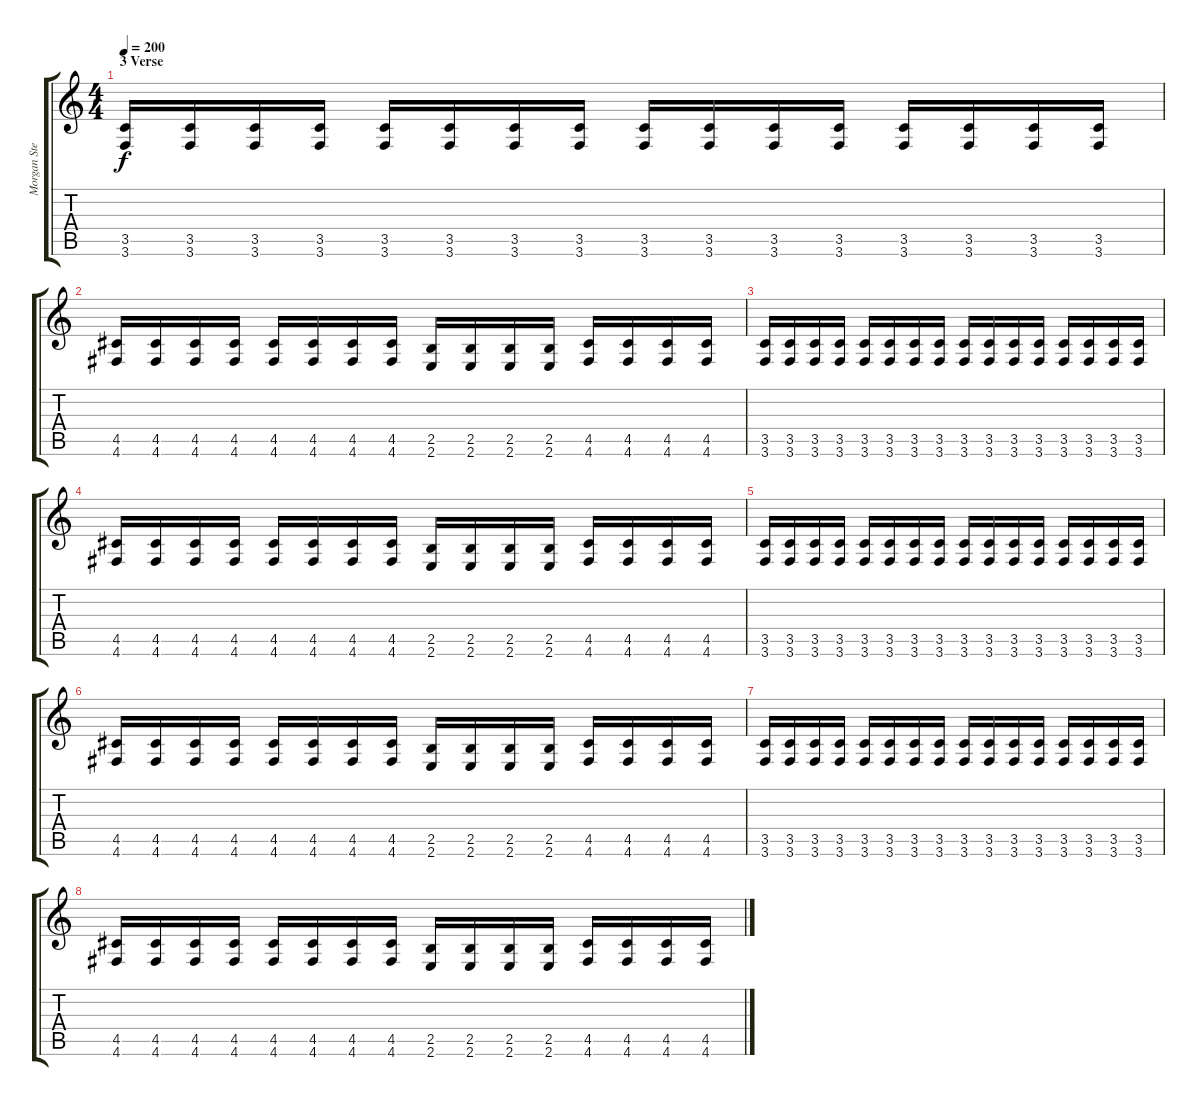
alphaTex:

\track ("Morgan Steinmeyer Håkansson " "Morgan Ste") {instrument distortionguitar}
\staff {score tabs}
\tuning (E4 B3 G3 D3 A2 D2) {hide}
\ts (4 4)
\section ("" "3 Verse")
\tempo 200
\clef g2
\ks c
(3.5 3.6).16{dy f} (3.5 3.6).16 (3.5 3.6).16 (3.5 3.6).16 (3.5 3.6).16 (3.5 3.6).16 (3.5 3.6).16 (3.5 3.6).16 (3.5 3.6).16 (3.5 3.6).16 (3.5 3.6).16 (3.5 3.6).16 (3.5 3.6).16 (3.5 3.6).16 (3.5 3.6).16 (3.5 3.6).16 |
(4.5 4.6).16 (4.5 4.6).16 (4.5 4.6).16 (4.5 4.6).16 (4.5 4.6).16 (4.5 4.6).16 (4.5 4.6).16 (4.5 4.6).16 (2.5 2.6).16 (2.5 2.6).16 (2.5 2.6).16 (2.5 2.6).16 (4.5 4.6).16 (4.5 4.6).16 (4.5 4.6).16 (4.5 4.6).16 |
(3.5 3.6).16 (3.5 3.6).16 (3.5 3.6).16 (3.5 3.6).16 (3.5 3.6).16 (3.5 3.6).16 (3.5 3.6).16 (3.5 3.6).16 (3.5 3.6).16 (3.5 3.6).16 (3.5 3.6).16 (3.5 3.6).16 (3.5 3.6).16 (3.5 3.6).16 (3.5 3.6).16 (3.5 3.6).16 |
(4.5 4.6).16 (4.5 4.6).16 (4.5 4.6).16 (4.5 4.6).16 (4.5 4.6).16 (4.5 4.6).16 (4.5 4.6).16 (4.5 4.6).16 (2.5 2.6).16 (2.5 2.6).16 (2.5 2.6).16 (2.5 2.6).16 (4.5 4.6).16 (4.5 4.6).16 (4.5 4.6).16 (4.5 4.6).16 |
(3.5 3.6).16 (3.5 3.6).16 (3.5 3.6).16 (3.5 3.6).16 (3.5 3.6).16 (3.5 3.6).16 (3.5 3.6).16 (3.5 3.6).16 (3.5 3.6).16 (3.5 3.6).16 (3.5 3.6).16 (3.5 3.6).16 (3.5 3.6).16 (3.5 3.6).16 (3.5 3.6).16 (3.5 3.6).16 |
(4.5 4.6).16 (4.5 4.6).16 (4.5 4.6).16 (4.5 4.6).16 (4.5 4.6).16 (4.5 4.6).16 (4.5 4.6).16 (4.5 4.6).16 (2.5 2.6).16 (2.5 2.6).16 (2.5 2.6).16 (2.5 2.6).16 (4.5 4.6).16 (4.5 4.6).16 (4.5 4.6).16 (4.5 4.6).16 |
(3.5 3.6).16 (3.5 3.6).16 (3.5 3.6).16 (3.5 3.6).16 (3.5 3.6).16 (3.5 3.6).16 (3.5 3.6).16 (3.5 3.6).16 (3.5 3.6).16 (3.5 3.6).16 (3.5 3.6).16 (3.5 3.6).16 (3.5 3.6).16 (3.5 3.6).16 (3.5 3.6).16 (3.5 3.6).16 |
(4.5 4.6).16 (4.5 4.6).16 (4.5 4.6).16 (4.5 4.6).16 (4.5 4.6).16 (4.5 4.6).16 (4.5 4.6).16 (4.5 4.6).16 (2.5 2.6).16 (2.5 2.6).16 (2.5 2.6).16 (2.5 2.6).16 (4.5 4.6).16 (4.5 4.6).16 (4.5 4.6).16 (4.5 4.6).16
